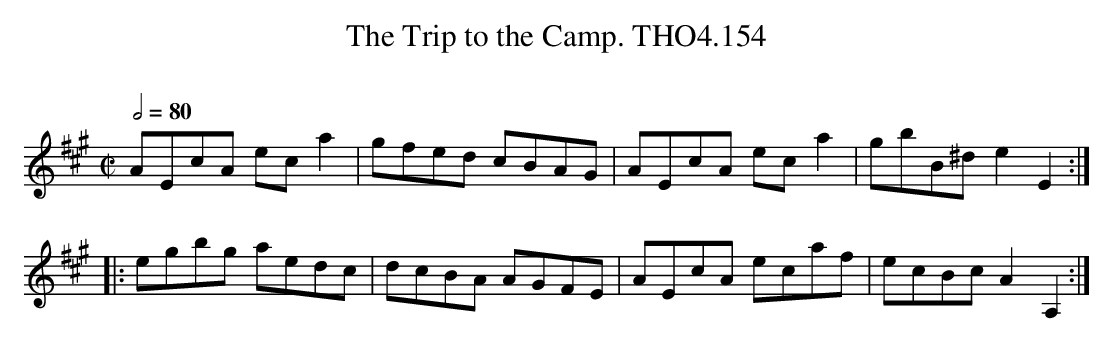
X:1
T:Trip to the Camp. THO4.154, The
O:
M:C|
L:1/8
Q:1/2=80
K:A
AEcA ec a2|gfed cBAG|AEcA ec a2|gbB^d e2E2:|
|:egbg aedc|dcBA AGFE|AEcA ecaf|ecBc A2A,2:|
